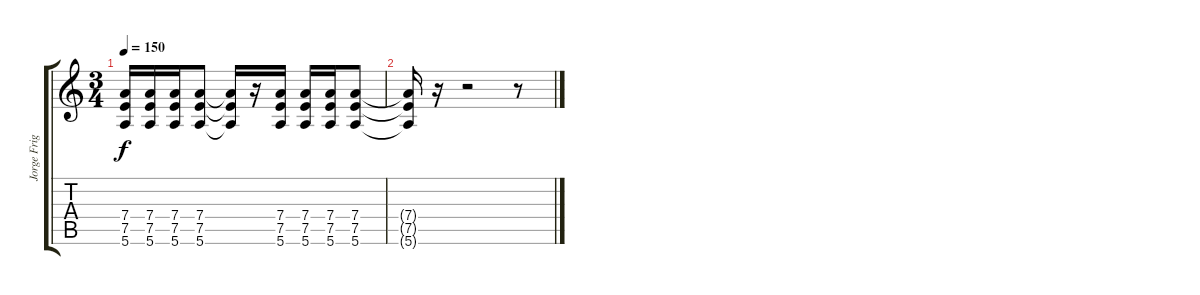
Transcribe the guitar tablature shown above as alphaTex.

\track ("Jorge Frigerio Base L" "Jorge Frig") {instrument distortionguitar}
\staff {score tabs}
\tuning (E4 B3 G3 D3 A2 E2) {hide}
\ts (3 4)
\tempo 150
\clef g2
\ks c
(7.4 7.5 5.6).16{dy f} (7.4 7.5 5.6).16 (7.4 7.5 5.6).16 (7.4 7.5 5.6).8 (7.4{t} 7.5{t} 5.6{t}).16 r.16 (7.4 7.5 5.6).16 (7.4 7.5 5.6).16 (7.4 7.5 5.6).16 (7.4 7.5 5.6).8 |
(7.4{t} 7.5{t} 5.6{t}).16 r.16 r.2 r.8
